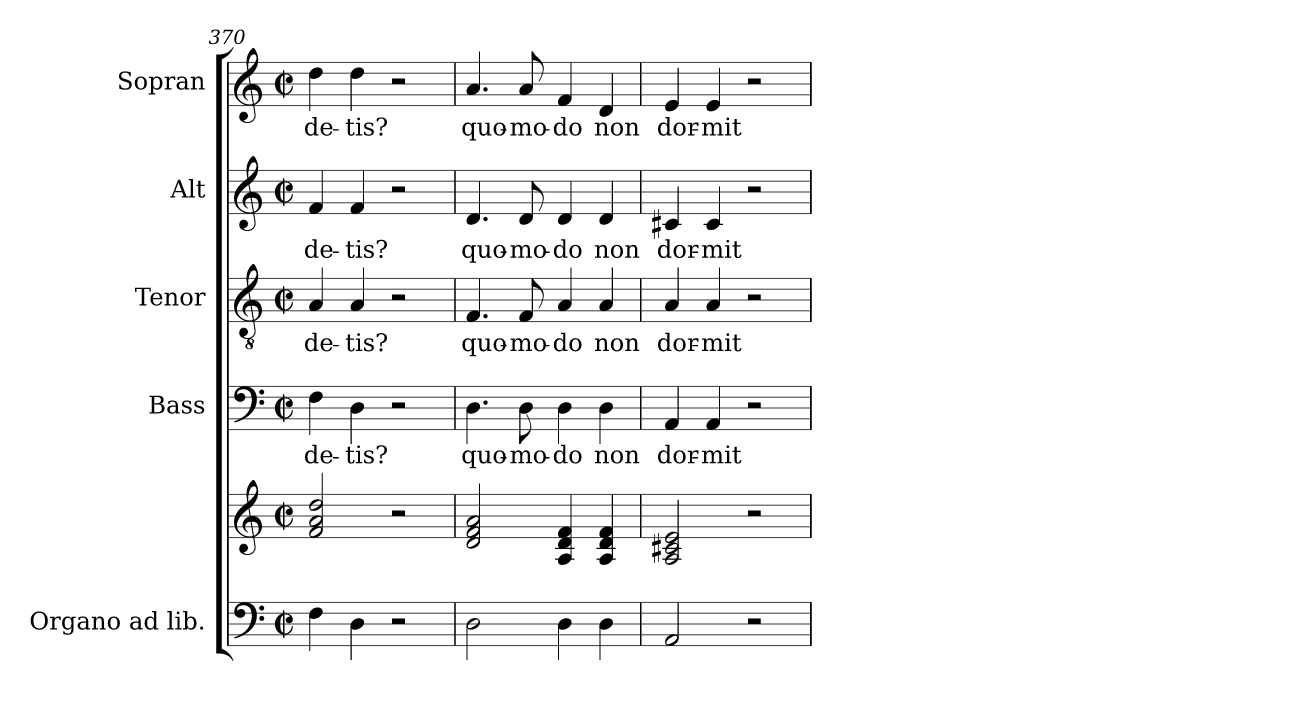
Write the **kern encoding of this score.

**kern	**kern	**kern	**text	**kern	**text	**kern	**text	**kern	**text
*part5	*part5	*part4	*part4	*part3	*part3	*part2	*part2	*part1	*part1
*staff6	*staff5	*staff4	*staff4	*staff3	*staff3	*staff2	*staff2	*staff1	*staff1
*I"Organo ad lib.	*	*I"Bass	*	*I"Tenor	*	*I"Alt	*	*I"Sopran	*
*	*	*I'B.	*	*I'T.	*	*I'A.	*	*I'S.	*
*clefF4	*clefG2	*clefF4	*	*clefGv2	*	*clefG2	*	*clefG2	*
*k[]	*k[]	*k[]	*	*k[]	*	*k[]	*	*k[]	*
*C:	*C:	*C:	*	*C:	*	*C:	*	*C:	*
*M2/2	*M2/2	*M2/2	*	*M2/2	*	*M2/2	*	*M2/2	*
*met(c|)	*met(c|)	*met(c|)	*	*met(c|)	*	*met(c|)	*	*met(c|)	*
=370	=370	=370	=370	=370	=370	=370	=370	=370	=370
!	!	!	!LO:LY:b	!	!LO:LY:b	!	!LO:LY:b	!	!LO:LY:b
4F\	2f/ 2a/ 2dd/	4F\	-de-	4A/	-de-	4f/	-de-	4dd\	-de-
!	!	!	!LO:LY:b	!	!LO:LY:b	!	!LO:LY:b	!	!LO:LY:b
4D\	.	4D\	-tis?	4A/	-tis?	4f/	-tis?	4dd\	-tis?
2r	2r	2r	.	2r	.	2r	.	2r	.
=371	=371	=371	=371	=371	=371	=371	=371	=371	=371
!	!	!	!LO:LY:b	!	!LO:LY:b	!	!LO:LY:b	!	!LO:LY:b
2D\	2d/ 2f/ 2a/	4.D\	quo-	4.F/	quo-	4.d/	quo-	4.a/	quo-
!	!	!	!LO:LY:b	!	!LO:LY:b	!	!LO:LY:b	!	!LO:LY:b
.	.	8D\	-mo-	8F/	-mo-	8d/	-mo-	8a/	-mo-
!	!	!	!LO:LY:b	!	!LO:LY:b	!	!LO:LY:b	!	!LO:LY:b
4D\	4A/ 4d/ 4f/	4D\	-do	4A/	-do	4d/	-do	4f/	-do
!	!	!	!LO:LY:b	!	!LO:LY:b	!	!LO:LY:b	!	!LO:LY:b
4D\	4A/ 4d/ 4f/	4D\	non	4A/	non	4d/	non	4d/	non
!!LO:LB:g=z
=372	=372	=372	=372	=372	=372	=372	=372	=372	=372
!	!	!	!LO:LY:b	!	!LO:LY:b	!	!LO:LY:b	!	!LO:LY:b
2AA/	2A/ 2c#X/ 2e/	4AA/	dor-	4A/	dor-	4c#X/	dor-	4e/	dor-
!	!	!	!LO:LY:b	!	!LO:LY:b	!	!LO:LY:b	!	!LO:LY:b
.	.	4AA/	-mit	4A/	-mit	4c#/	-mit	4e/	-mit
2r	2r	2r	.	2r	.	2r	.	2r	.
=	=	=	=	=	=	=	=	=	=
*-	*-	*-	*-	*-	*-	*-	*-	*-	*-
